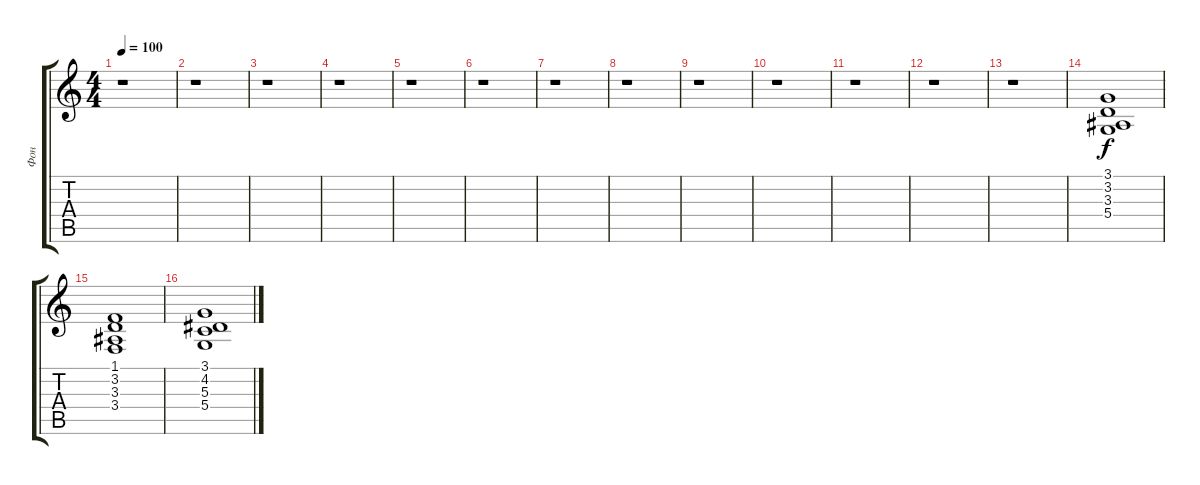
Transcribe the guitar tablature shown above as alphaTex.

\track ("Фон" "Фон") {instrument pad2warm}
\staff {score tabs}
\tuning (E4 B3 G3 D3 A2 E2) {hide}
\ts (4 4)
\tempo 100
\clef g2
\ks c
r.1{dy f} |
r.1 |
r.1 |
r.1 |
r.1 |
r.1 |
r.1 |
r.1 |
r.1 |
r.1 |
r.1 |
r.1 |
r.1 |
(3.1 3.2 3.3 5.4).1 |
(1.1 3.2 3.3 3.4).1 |
(3.1 4.2 5.3 5.4).1
